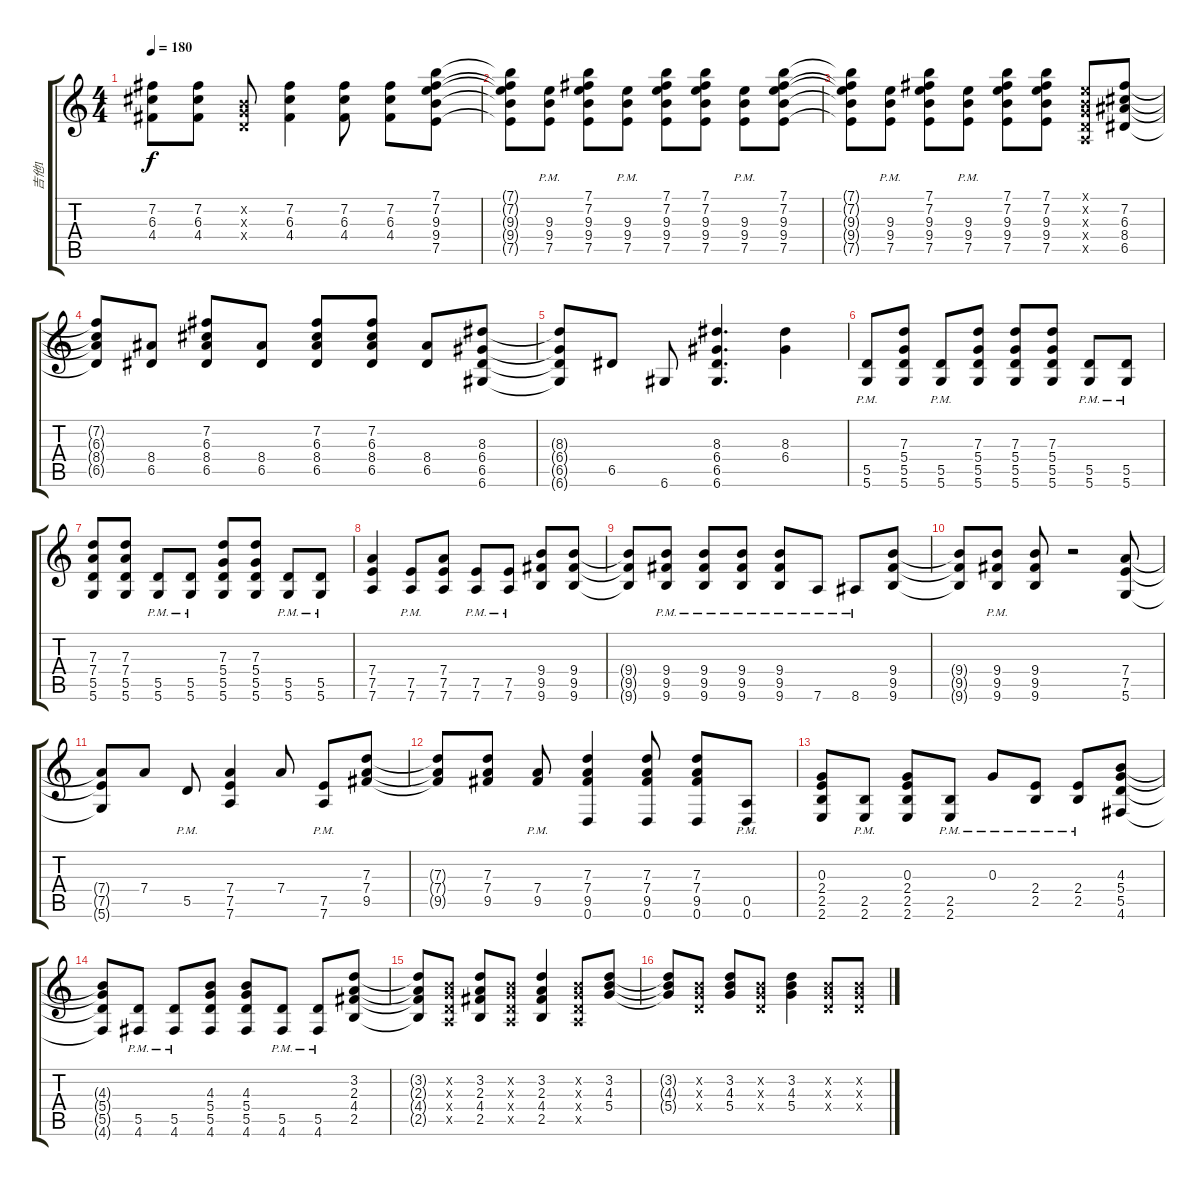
\track ("吉他1" "吉他1") {instrument distortionguitar}
\staff {score tabs}
\tuning (E4 B3 G3 D3 A2 D2) {hide}
\ts (4 4)
\tempo 180
\clef g2
\ks c
(7.2{t} 6.3{t} 4.4{t}).8{dy f} (7.2 6.3 4.4).8 (0.2{x} 0.3{x} 0.4{x}).8 (7.2 6.3 4.4).4 (7.2 6.3 4.4).8 (7.2 6.3 4.4).8 (7.1 7.2 9.3 9.4 7.5).8 |
(7.1{t} 7.2{t} 9.3{t} 9.4{t} 7.5{t}).8 (9.3{pm} 9.4{pm} 7.5{pm}).8 (7.1 7.2 9.3 9.4 7.5).8 (9.3{pm} 9.4{pm} 7.5{pm}).8 (7.1 7.2 9.3 9.4 7.5).8 (7.1 7.2 9.3 9.4 7.5).8 (9.3{pm} 9.4{pm} 7.5{pm}).8 (7.1 7.2 9.3 9.4 7.5).8 |
(7.1{t} 7.2{t} 9.3{t} 9.4{t} 7.5{t}).8 (9.3{pm} 9.4{pm} 7.5{pm}).8 (7.1 7.2 9.3 9.4 7.5).8 (9.3{pm} 9.4{pm} 7.5{pm}).8 (7.1 7.2 9.3 9.4 7.5).8 (7.1 7.2 9.3 9.4 7.5).8 (0.1{x} 0.2{x} 0.3{x} 0.4{x} 0.5{x}).8 (7.2 6.3 8.4 6.5).8 |
(7.2{t} 6.3{t} 8.4{t} 6.5{t}).8 (8.4 6.5).8 (7.2 6.3 8.4 6.5).8 (8.4 6.5).8 (7.2 6.3 8.4 6.5).8 (7.2 6.3 8.4 6.5).8 (8.4 6.5).8 (8.3 6.4 6.5 6.6).8 |
(8.3{t} 6.4{t} 6.5{t} 6.6{t}).8 6.5.8 6.6.8 (8.3 6.4 6.5 6.6).4{d} (8.3 6.4).4 |
(5.5{pm} 5.6{pm}).8 (7.3 5.4 5.5 5.6).8 (5.5{pm} 5.6{pm}).8 (7.3 5.4 5.5 5.6).8 (7.3 5.4 5.5 5.6).8 (7.3 5.4 5.5 5.6).8 (5.5{pm} 5.6{pm}).8 (5.5{pm} 5.6{pm}).8 |
(7.3 7.4 5.5 5.6).8 (7.3 7.4 5.5 5.6).8 (5.5{pm} 5.6{pm}).8 (5.5{pm} 5.6{pm}).8 (7.3 5.4 5.5 5.6).8 (7.3 5.4 5.5 5.6).8 (5.5{pm} 5.6{pm}).8 (5.5{pm} 5.6{pm}).8 |
(7.4 7.5 7.6).4 (7.5{pm} 7.6{pm}).8 (7.4 7.5 7.6).8 (7.5{pm} 7.6{pm}).8 (7.5{pm} 7.6{pm}).8 (9.4 9.5 9.6).8 (9.4 9.5 9.6).8 |
(9.4{t} 9.5{t} 9.6{t}).8 (9.4{pm} 9.5{pm} 9.6{pm}).8 (9.4{pm} 9.5{pm} 9.6{pm}).8 (9.4{pm} 9.5{pm} 9.6{pm}).8 (9.4{pm} 9.5{pm} 9.6{pm}).8 7.6{pm}.8 8.6{pm}.8 (9.4 9.5 9.6).8 |
(9.4{t} 9.5{t} 9.6{t}).8 (9.4{pm} 9.5{pm} 9.6{pm}).8 (9.4 9.5 9.6).8 r.2 (7.4 7.5 5.6).8 |
(7.4{t} 7.5{t} 5.6{t}).8 7.4.8 5.5{pm}.8 (7.4 7.5 7.6).4 7.4.8 (7.5{pm} 7.6{pm}).8 (7.3 7.4 9.5).8 |
(7.3{t} 7.4{t} 9.5{t}).8 (7.3 7.4 9.5).8 (7.4{pm} 9.5{pm}).8 (7.3 7.4 9.5 0.6).4 (7.3 7.4 9.5 0.6).8 (7.3 7.4 9.5 0.6).8 (0.5{pm} 0.6{pm}).8 |
(0.3 2.4 2.5 2.6).8 (2.5{pm} 2.6{pm}).8 (0.3 2.4 2.5 2.6).8 (2.5{pm} 2.6{pm}).8 0.3{pm}.8 (2.4{pm} 2.5{pm}).8 (2.4{pm} 2.5{pm}).8 (4.3 5.4 5.5 4.6).8 |
(4.3{t} 5.4{t} 5.5{t} 4.6{t}).8 (5.5{pm} 4.6{pm}).8 (5.5{pm} 4.6{pm}).8 (4.3 5.4 5.5 4.6).8 (4.3 5.4 5.5 4.6).8 (5.5{pm} 4.6{pm}).8 (5.5{pm} 4.6{pm}).8 (3.2 2.3 4.4 2.5).8 |
(3.2{t} 2.3{t} 4.4{t} 2.5{t}).8 (0.2{x} 0.3{x} 0.4{x} 0.5{x}).8 (3.2 2.3 4.4 2.5).8 (0.2{x} 0.3{x} 0.4{x} 0.5{x}).8 (3.2 2.3 4.4 2.5).4 (0.2{x} 0.3{x} 0.4{x} 0.5{x}).8 (3.2 4.3 5.4).8 |
(3.2{t} 4.3{t} 5.4{t}).8 (0.2{x} 0.3{x} 0.4{x}).8 (3.2 4.3 5.4).8 (0.2{x} 0.3{x} 0.4{x}).8 (3.2 4.3 5.4).4 (0.2{x} 0.3{x} 0.4{x}).8 (0.2{x} 0.3{x} 0.4{x}).8
